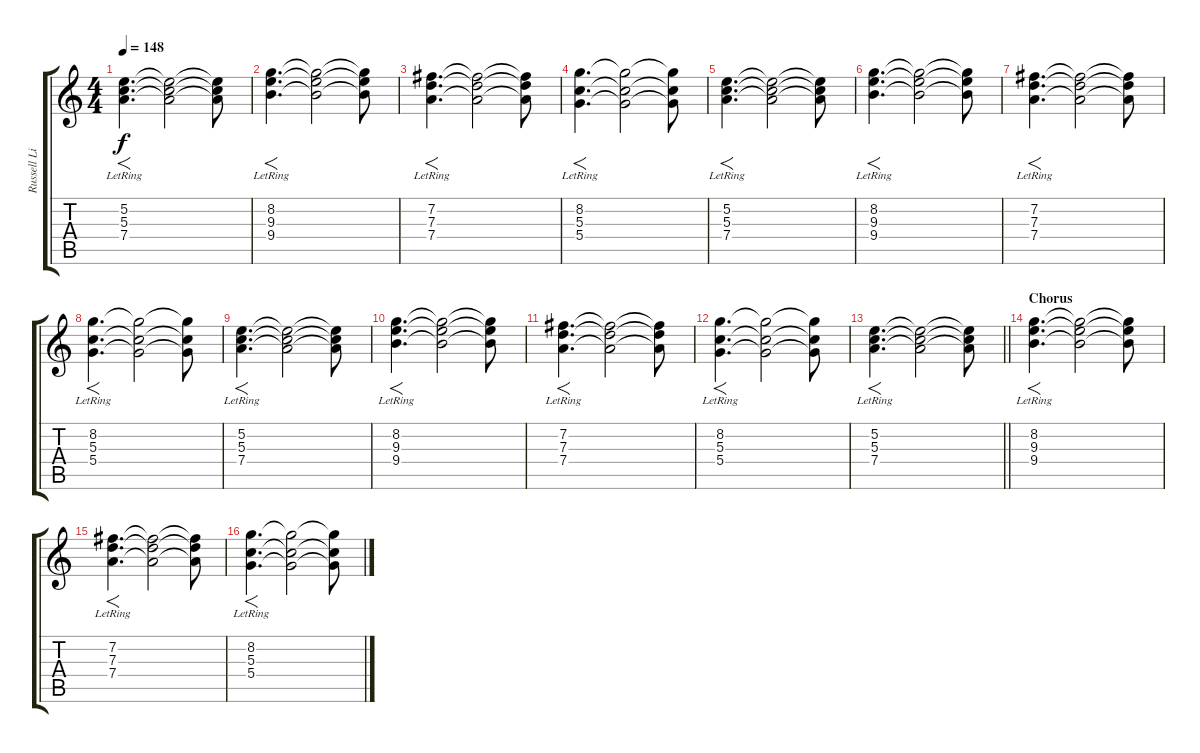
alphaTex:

\track ("Russell Lissack" "Russell Li") {instrument electricguitarjazz}
\staff {score tabs}
\tuning (E4 B3 G3 D3 A2 E2) {hide}
\ts (4 4)
\tempo 148
\clef g2
\ks c
(5.2{lr} 5.3{lr} 7.4{lr}).4{f d dy f} (5.2{t} 5.3{t} 7.4{t}).2 (5.2{t} 5.3{t} 7.4{t}).8 |
(8.2{lr} 9.3{lr} 9.4).4{f d} (8.2{t} 9.3{t} 9.4{t}).2 (8.2{t} 9.3{t} 9.4{t}).8 |
(7.2{lr} 7.3{lr} 7.4{lr}).4{f d} (7.2{t} 7.3{t} 7.4{t}).2 (7.2{t} 7.3{t} 7.4{t}).8 |
(8.2{lr} 5.3{lr} 5.4{lr}).4{f d} (8.2{t} 5.3{t} 5.4{t}).2 (8.2{t} 5.3{t} 5.4{t}).8 |
(5.2 5.3{lr} 7.4{lr}).4{f d} (5.2{t} 5.3{t} 7.4{t}).2 (5.2{t} 5.3{t} 7.4{t}).8 |
(8.2{lr} 9.3{lr} 9.4).4{f d} (8.2{t} 9.3{t} 9.4{t}).2 (8.2{t} 9.3{t} 9.4{t}).8 |
(7.2{lr} 7.3{lr} 7.4{lr}).4{f d} (7.2{t} 7.3{t} 7.4{t}).2 (7.2{t} 7.3{t} 7.4{t}).8 |
(8.2{lr} 5.3{lr} 5.4{lr}).4{f d} (8.2{t} 5.3{t} 5.4{t}).2 (8.2{t} 5.3{t} 5.4{t}).8 |
(5.2{lr} 5.3{lr} 7.4{lr}).4{f d} (5.2{t} 5.3{t} 7.4{t}).2 (5.2{t} 5.3{t} 7.4{t}).8 |
(8.2{lr} 9.3{lr} 9.4).4{f d} (8.2{t} 9.3{t} 9.4{t}).2 (8.2{t} 9.3{t} 9.4{t}).8 |
(7.2{lr} 7.3{lr} 7.4{lr}).4{f d} (7.2{t} 7.3{t} 7.4{t}).2 (7.2{t} 7.3{t} 7.4{t}).8 |
(8.2{lr} 5.3{lr} 5.4{lr}).4{f d} (8.2{t} 5.3{t} 5.4{t}).2 (8.2{t} 5.3{t} 5.4{t}).8 |
\barLineRight lightlight
(5.2{lr} 5.3{lr} 7.4{lr}).4{f d} (5.2{t} 5.3{t} 7.4{t}).2 (5.2{t} 5.3{t} 7.4{t}).8 |
\section ("" "Chorus")
(8.2{lr} 9.3{lr} 9.4).4{f d volume 11} (8.2{t} 9.3{t} 9.4{t}).2 (8.2{t} 9.3{t} 9.4{t}).8 |
(7.2{lr} 7.3{lr} 7.4{lr}).4{f d} (7.2{t} 7.3{t} 7.4{t}).2 (7.2{t} 7.3{t} 7.4{t}).8 |
(8.2{lr} 5.3{lr} 5.4{lr}).4{f d} (8.2{t} 5.3{t} 5.4{t}).2 (8.2{t} 5.3{t} 5.4{t}).8
